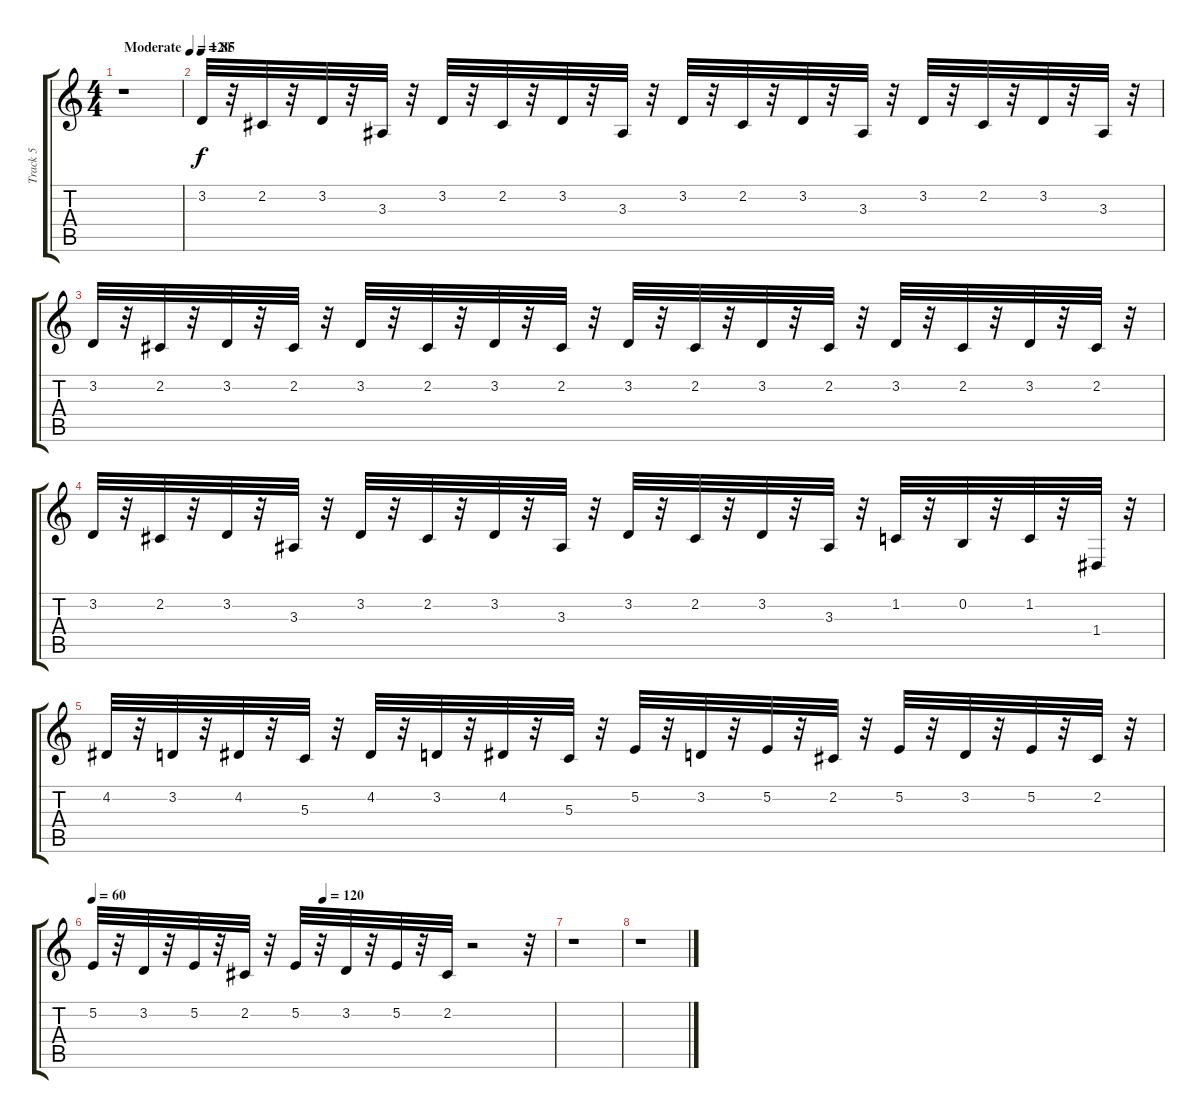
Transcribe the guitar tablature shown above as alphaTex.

\track ("Track 5" "Track 5") {instrument clarinet}
\staff {score tabs}
\tuning (E4 B3 G3 D3 A2 E2) {hide}
\ts (4 4)
\tempo (120 "Moderate")
\clef g2
\ks c
r.1{dy f instrument clarinet} |
\tempo 85
3.2.32 r.32 2.2.32 r.32 3.2.32 r.32 3.3.32 r.32 3.2.32 r.32 2.2.32 r.32 3.2.32 r.32 3.3.32 r.32 3.2.32 r.32 2.2.32 r.32 3.2.32 r.32 3.3.32 r.32 3.2.32 r.32 2.2.32 r.32 3.2.32 r.32 3.3.32 r.32 |
3.2.32 r.32 2.2.32 r.32 3.2.32 r.32 2.2.32 r.32 3.2.32 r.32 2.2.32 r.32 3.2.32 r.32 2.2.32 r.32 3.2.32 r.32 2.2.32 r.32 3.2.32 r.32 2.2.32 r.32 3.2.32 r.32 2.2.32 r.32 3.2.32 r.32 2.2.32 r.32 |
3.2.32 r.32 2.2.32 r.32 3.2.32 r.32 3.3.32 r.32 3.2.32 r.32 2.2.32 r.32 3.2.32 r.32 3.3.32 r.32 3.2.32 r.32 2.2.32 r.32 3.2.32 r.32 3.3.32 r.32 1.2.32 r.32 0.2.32 r.32 1.2.32 r.32 1.4.32 r.32 |
4.2.32 r.32 3.2.32 r.32 4.2.32 r.32 5.3.32 r.32 4.2.32 r.32 3.2.32 r.32 4.2.32 r.32 5.3.32 r.32 5.2.32 r.32 3.2.32 r.32 5.2.32 r.32 2.2.32 r.32 5.2.32 r.32 3.2.32 r.32 5.2.32 r.32 2.2.32 r.32 |
\tempo 60
\tempo (120 0.5)
5.2.32 r.32 3.2.32 r.32 5.2.32 r.32 2.2.32 r.32 5.2.32 r.32 3.2.32 r.32 5.2.32 r.32 2.2.32 r.2 r.32 |
r.1 |
r.1
